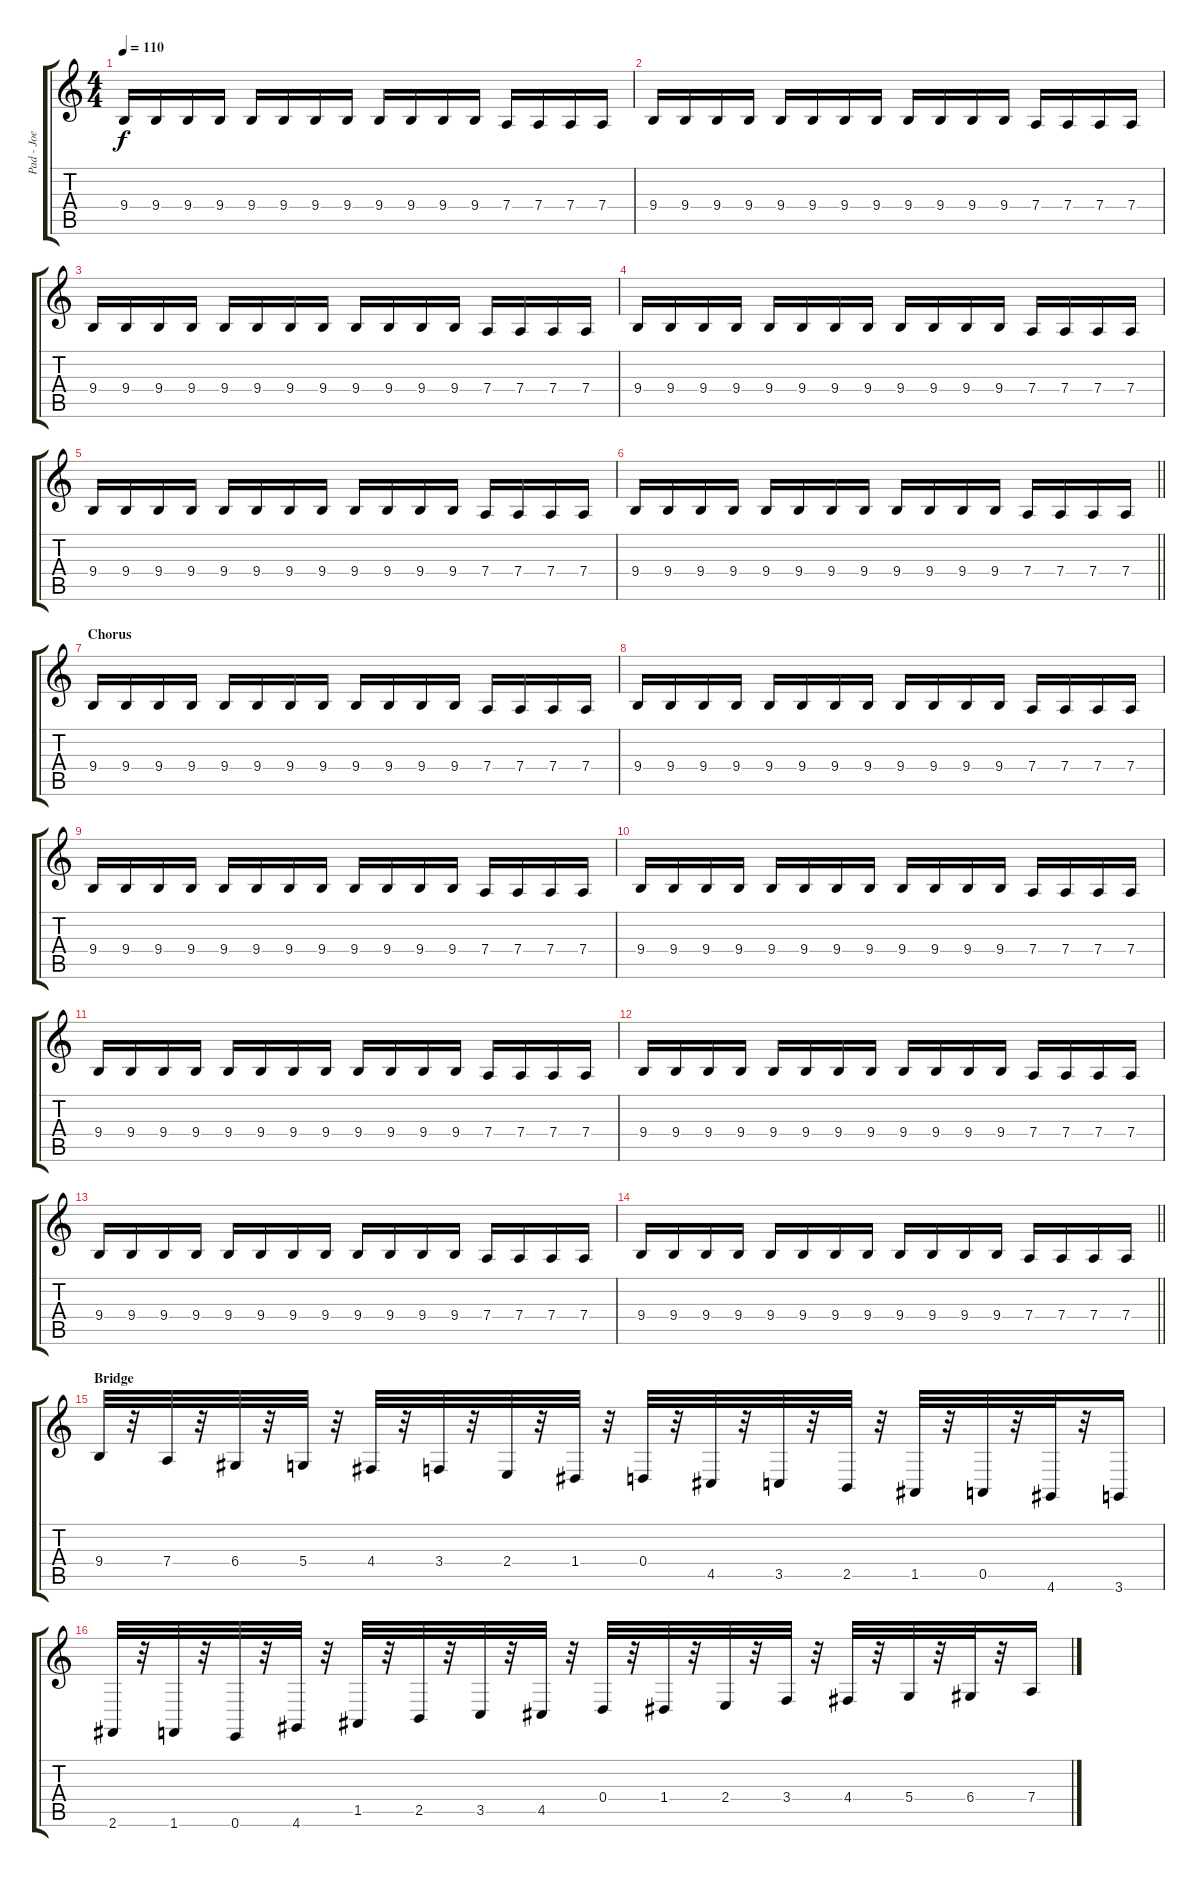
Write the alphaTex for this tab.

\track ("Pad - Joe Hahn" "Pad - Joe ") {instrument vibraphone}
\staff {score tabs}
\tuning (E4 B3 G3 D3 A2 E2) {hide}
\ts (4 4)
\tempo 110
\clef g2
\ks c
9.4.16{dy f} 9.4.16 9.4.16 9.4.16 9.4.16 9.4.16 9.4.16 9.4.16 9.4.16 9.4.16 9.4.16 9.4.16 7.4.16 7.4.16 7.4.16 7.4.16 |
9.4.16 9.4.16 9.4.16 9.4.16 9.4.16 9.4.16 9.4.16 9.4.16 9.4.16 9.4.16 9.4.16 9.4.16 7.4.16 7.4.16 7.4.16 7.4.16 |
9.4.16 9.4.16 9.4.16 9.4.16 9.4.16 9.4.16 9.4.16 9.4.16 9.4.16 9.4.16 9.4.16 9.4.16 7.4.16 7.4.16 7.4.16 7.4.16 |
9.4.16 9.4.16 9.4.16 9.4.16 9.4.16 9.4.16 9.4.16 9.4.16 9.4.16 9.4.16 9.4.16 9.4.16 7.4.16 7.4.16 7.4.16 7.4.16 |
9.4.16 9.4.16 9.4.16 9.4.16 9.4.16 9.4.16 9.4.16 9.4.16 9.4.16 9.4.16 9.4.16 9.4.16 7.4.16 7.4.16 7.4.16 7.4.16 |
\barLineRight lightlight
9.4.16 9.4.16 9.4.16 9.4.16 9.4.16 9.4.16 9.4.16 9.4.16 9.4.16 9.4.16 9.4.16 9.4.16 7.4.16 7.4.16 7.4.16 7.4.16 |
\section ("" "Chorus")
9.4.16 9.4.16 9.4.16 9.4.16 9.4.16 9.4.16 9.4.16 9.4.16 9.4.16 9.4.16 9.4.16 9.4.16 7.4.16 7.4.16 7.4.16 7.4.16 |
9.4.16 9.4.16 9.4.16 9.4.16 9.4.16 9.4.16 9.4.16 9.4.16 9.4.16 9.4.16 9.4.16 9.4.16 7.4.16 7.4.16 7.4.16 7.4.16 |
9.4.16 9.4.16 9.4.16 9.4.16 9.4.16 9.4.16 9.4.16 9.4.16 9.4.16 9.4.16 9.4.16 9.4.16 7.4.16 7.4.16 7.4.16 7.4.16 |
9.4.16 9.4.16 9.4.16 9.4.16 9.4.16 9.4.16 9.4.16 9.4.16 9.4.16 9.4.16 9.4.16 9.4.16 7.4.16 7.4.16 7.4.16 7.4.16 |
9.4.16 9.4.16 9.4.16 9.4.16 9.4.16 9.4.16 9.4.16 9.4.16 9.4.16 9.4.16 9.4.16 9.4.16 7.4.16 7.4.16 7.4.16 7.4.16 |
9.4.16 9.4.16 9.4.16 9.4.16 9.4.16 9.4.16 9.4.16 9.4.16 9.4.16 9.4.16 9.4.16 9.4.16 7.4.16 7.4.16 7.4.16 7.4.16 |
9.4.16 9.4.16 9.4.16 9.4.16 9.4.16 9.4.16 9.4.16 9.4.16 9.4.16 9.4.16 9.4.16 9.4.16 7.4.16 7.4.16 7.4.16 7.4.16 |
\barLineRight lightlight
9.4.16 9.4.16 9.4.16 9.4.16 9.4.16 9.4.16 9.4.16 9.4.16 9.4.16 9.4.16 9.4.16 9.4.16 7.4.16 7.4.16 7.4.16 7.4.16 |
\section ("" "Bridge")
9.4.32{balance 16 instrument panflute} r.32 7.4.32{balance 15} r.32 6.4.32{balance 14} r.32 5.4.32{balance 13} r.32 4.4.32{balance 12} r.32 3.4.32{balance 11} r.32 2.4.32{balance 10} r.32 1.4.32{balance 9} r.32 0.4.32{balance 8} r.32 4.5.32{balance 7} r.32 3.5.32{balance 6} r.32 2.5.32{balance 6} r.32 1.5.32{balance 5} r.32 0.5.32{balance 4} r.32 4.6.32{balance 3} r.32 3.6.16{balance 2} |
2.6.32{balance 1} r.32 1.6.32{balance 0} r.32 0.6.32{balance 0} r.32 4.6.32{balance 0} r.32 1.5.32{balance 2} r.32 2.5.32{balance 3} r.32 3.5.32{balance 4} r.32 4.5.32{balance 5} r.32 0.4.32{balance 7} r.32 1.4.32{balance 8} r.32 2.4.32{balance 9} r.32 3.4.32{balance 11} r.32 4.4.32{balance 12} r.32 5.4.32{balance 13} r.32 6.4.32{balance 14} r.32 7.4.16{balance 15}
